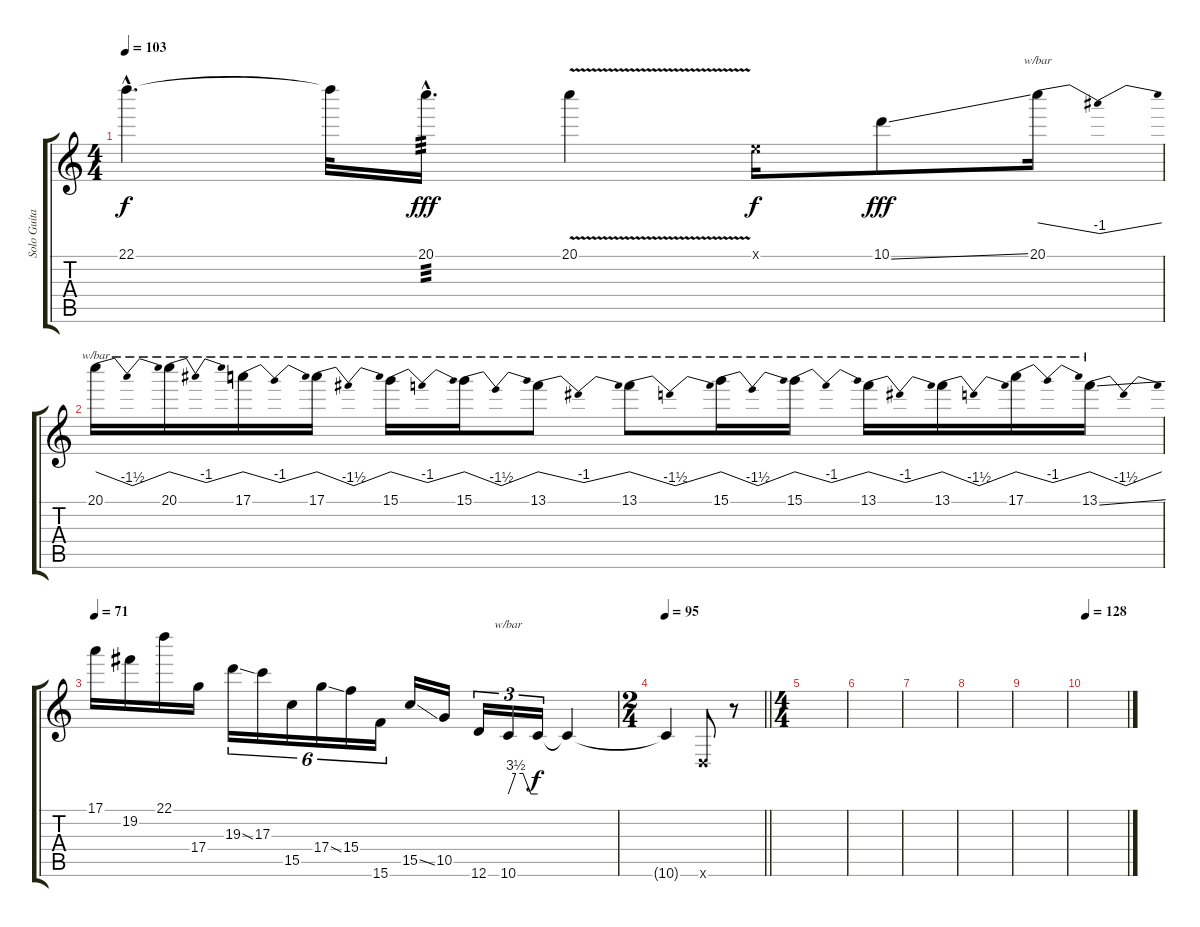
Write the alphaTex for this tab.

\track ("Solo Guitar" "Solo Guita") {instrument distortionguitar}
\staff {score tabs}
\tuning (E4 B3 G3 D3 A2 D2) {hide}
\ts (4 4)
\tempo 103
\clef g2
\ks c
22.1{hac t}.4{d dy f} 22.1{t}.32 20.1{hac}.16{d tp 3 dy fff} 20.1{v}.4 0.1{x}.16{dy f} 10.1{ss}.8{dy fff} 20.1.16{tbe (dip default 0 0 30 -4 60 0)} |
20.1.16{tbe (dip default 0 0 30 -6 60 0)} 20.1.16{tbe (dip default 0 0 30 -4 60 0)} 17.1.16{tbe (dip default 0 0 30 -4 60 0)} 17.1.16{tbe (dip default 0 0 30 -6 60 0)} 15.1.16{tbe (dip default 0 0 30 -4 60 0)} 15.1.16{tbe (dip default 0 0 30 -6 60 0)} 13.1.8{tbe (dip default 0 0 30 -4 60 0)} 13.1.8{tbe (dip default 0 0 30 -6 60 0)} 15.1.16{tbe (dip default 0 0 30 -6 60 0)} 15.1.16{tbe (dip default 0 0 30 -4 60 0)} 13.1.16{tbe (dip default 0 0 30 -4 60 0)} 13.1.16{tbe (dip default 0 0 30 -6 60 0)} 17.1.16{tbe (dip default 0 0 30 -4 60 0)} 13.1{ss}.16{tbe (dip default 0 0 30 -6 60 0)} |
\tempo 71
17.1.16 19.2.16 22.1.16 17.4.16 19.3{ss}.16{tu (6 4)} 17.3.16{tu (6 4)} 15.5.16{tu (6 4)} 17.4{ss}.16{tu (6 4)} 15.4.16{tu (6 4)} 15.6.16{tu (6 4)} 15.5{ss}.16 10.5.16 12.6.16{tu (3 2)} 10.6.16{tu (3 2) tbe (custom default 0 0 15 14 30 14 46 0 60 0)} 10.6{t}.16{tu (3 2) dy f} 10.6{t}.4 |
\ts (2 4)
\tempo 95
\barLineRight lightlight
10.6{t}.4 0.6{x}.8 r.8 |
\ts (4 4)
|
|
|
|
|
\tempo 128
